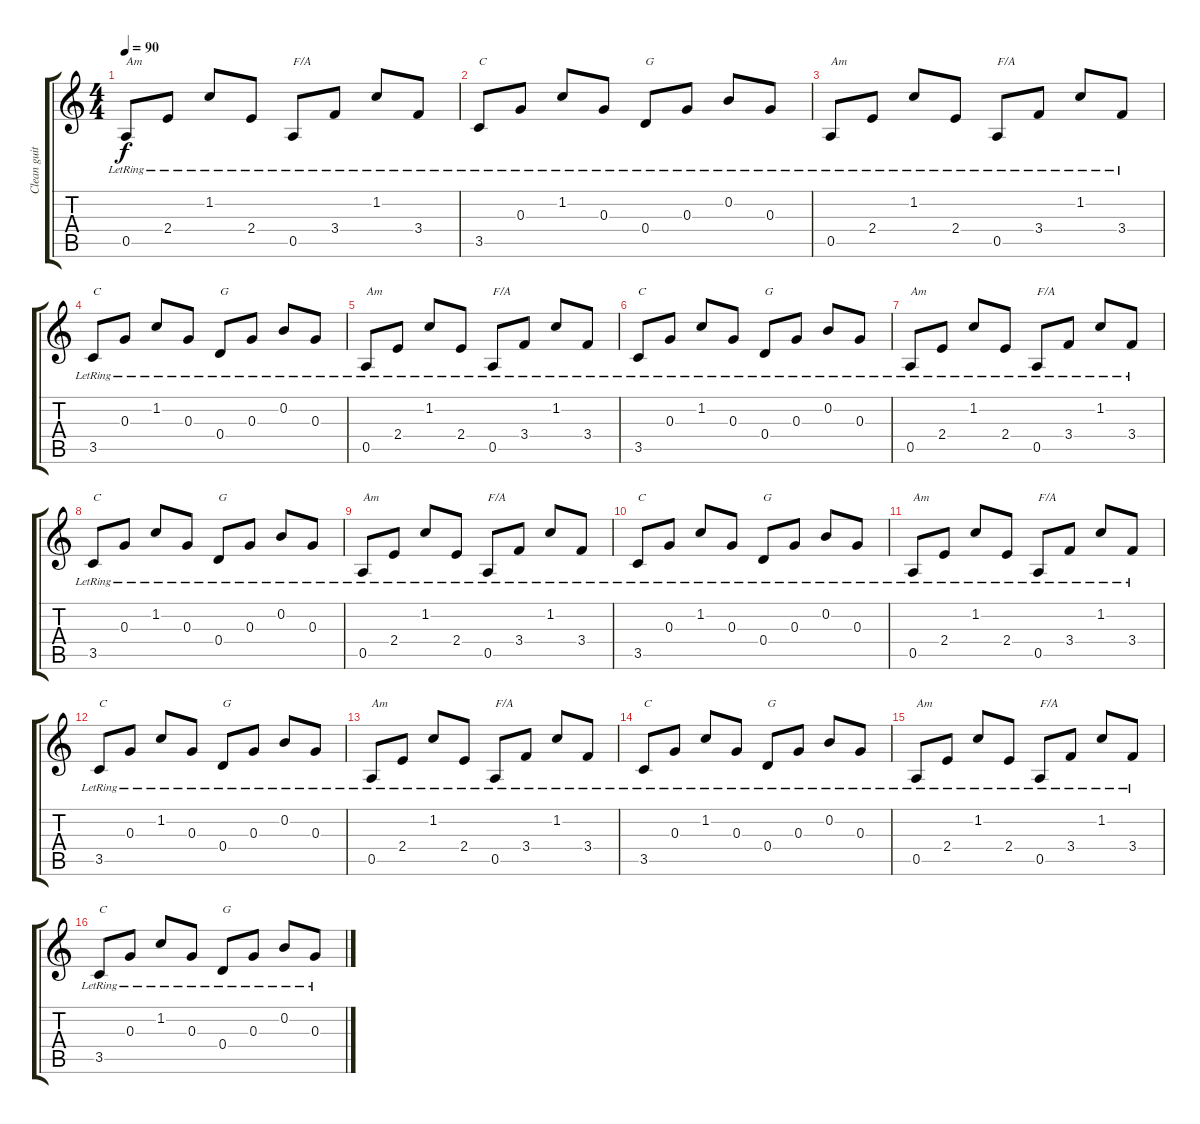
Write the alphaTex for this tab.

\track ("Clean guitar" "Clean guit") {instrument electricguitarclean}
\staff {score tabs}
\tuning (E4 B3 G3 D3 A2 E2) {hide}
\ts (4 4)
\tempo 90
\clef g2
\ks c
0.5{lr}.8{txt "Am" dy f instrument electricguitarclean} 2.4{lr}.8 1.2{lr}.8 2.4{lr}.8 0.5{lr}.8{txt "F/A"} 3.4{lr}.8 1.2{lr}.8 3.4{lr}.8 |
3.5{lr}.8{txt "C"} 0.3{lr}.8 1.2{lr}.8 0.3{lr}.8 0.4{lr}.8{txt "G"} 0.3{lr}.8 0.2{lr}.8 0.3{lr}.8 |
0.5{lr}.8{txt "Am"} 2.4{lr}.8 1.2{lr}.8 2.4{lr}.8 0.5{lr}.8{txt "F/A"} 3.4{lr}.8 1.2{lr}.8 3.4{lr}.8 |
3.5{lr}.8{txt "C"} 0.3{lr}.8 1.2{lr}.8 0.3{lr}.8 0.4{lr}.8{txt "G"} 0.3{lr}.8 0.2{lr}.8 0.3{lr}.8 |
0.5{lr}.8{txt "Am"} 2.4{lr}.8 1.2{lr}.8 2.4{lr}.8 0.5{lr}.8{txt "F/A"} 3.4{lr}.8 1.2{lr}.8 3.4{lr}.8 |
3.5{lr}.8{txt "C"} 0.3{lr}.8 1.2{lr}.8 0.3{lr}.8 0.4{lr}.8{txt "G"} 0.3{lr}.8 0.2{lr}.8 0.3{lr}.8 |
0.5{lr}.8{txt "Am"} 2.4{lr}.8 1.2{lr}.8 2.4{lr}.8 0.5{lr}.8{txt "F/A"} 3.4{lr}.8 1.2{lr}.8 3.4{lr}.8 |
3.5{lr}.8{txt "C"} 0.3{lr}.8 1.2{lr}.8 0.3{lr}.8 0.4{lr}.8{txt "G"} 0.3{lr}.8 0.2{lr}.8 0.3{lr}.8 |
0.5{lr}.8{txt "Am"} 2.4{lr}.8 1.2{lr}.8 2.4{lr}.8 0.5{lr}.8{txt "F/A"} 3.4{lr}.8 1.2{lr}.8 3.4{lr}.8 |
3.5{lr}.8{txt "C"} 0.3{lr}.8 1.2{lr}.8 0.3{lr}.8 0.4{lr}.8{txt "G"} 0.3{lr}.8 0.2{lr}.8 0.3{lr}.8 |
0.5{lr}.8{txt "Am"} 2.4{lr}.8 1.2{lr}.8 2.4{lr}.8 0.5{lr}.8{txt "F/A"} 3.4{lr}.8 1.2{lr}.8 3.4{lr}.8 |
3.5{lr}.8{txt "C"} 0.3{lr}.8 1.2{lr}.8 0.3{lr}.8 0.4{lr}.8{txt "G"} 0.3{lr}.8 0.2{lr}.8 0.3{lr}.8 |
0.5{lr}.8{txt "Am"} 2.4{lr}.8 1.2{lr}.8 2.4{lr}.8 0.5{lr}.8{txt "F/A"} 3.4{lr}.8 1.2{lr}.8 3.4{lr}.8 |
3.5{lr}.8{txt "C"} 0.3{lr}.8 1.2{lr}.8 0.3{lr}.8 0.4{lr}.8{txt "G"} 0.3{lr}.8 0.2{lr}.8 0.3{lr}.8 |
0.5{lr}.8{txt "Am"} 2.4{lr}.8 1.2{lr}.8 2.4{lr}.8 0.5{lr}.8{txt "F/A"} 3.4{lr}.8 1.2{lr}.8 3.4{lr}.8 |
3.5{lr}.8{txt "C"} 0.3{lr}.8 1.2{lr}.8 0.3{lr}.8 0.4{lr}.8{txt "G"} 0.3{lr}.8 0.2{lr}.8 0.3{lr}.8
